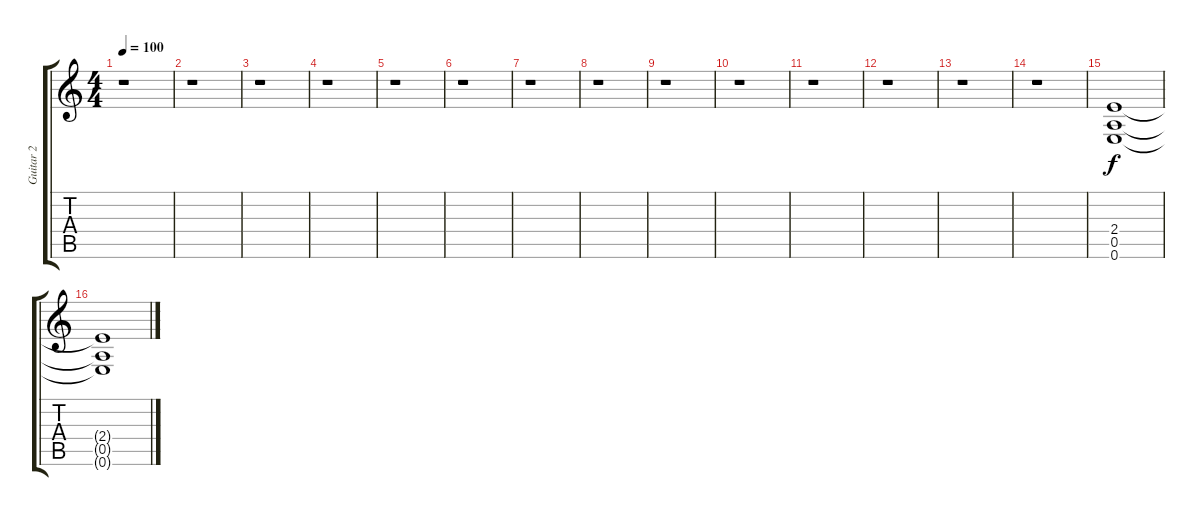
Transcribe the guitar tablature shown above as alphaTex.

\track ("Guitar 2" "Guitar 2") {instrument distortionguitar}
\staff {score tabs}
\tuning (E4 B3 G3 D3 A2 E2) {hide}
\ts (4 4)
\tempo 100
\clef g2
\ks c
r.1{dy f} |
r.1 |
r.1 |
r.1 |
r.1 |
r.1 |
r.1 |
r.1 |
r.1 |
r.1 |
r.1 |
r.1 |
r.1 |
r.1 |
(2.4 0.5 0.6).1 |
(2.4{t} 0.5{t} 0.6{t}).1
